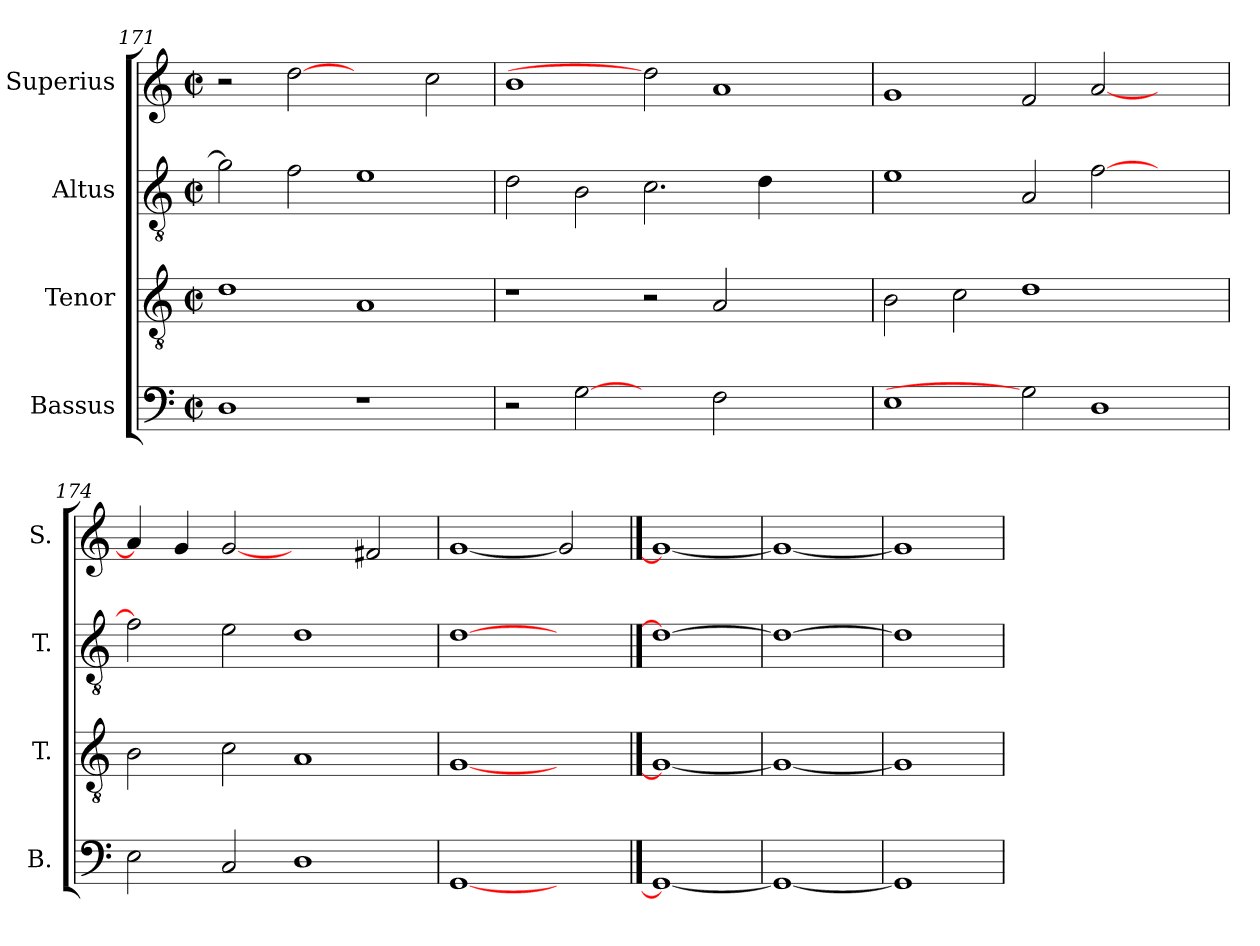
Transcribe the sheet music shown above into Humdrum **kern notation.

**kern	**kern	**kern	**kern
*part4	*part3	*part2	*part1
*staff4	*staff3	*staff2	*staff1
*I"Bassus	*I"Tenor	*I"Altus	*I"Superius
*I'B.	*I'T.	*I'T.	*I'S.
*clefF4	*clefGv2	*clefGv2	*clefG2
*	*ITrd7c12	*ITrd7c12	*
*k[]	*k[]	*k[]	*k[]
*C:	*C:	*C:	*C:
*M2/2	*M2/2	*M2/2	*M2/2
*met(c|)	*met(c|)	*met(c|)	*met(c|)
=171	=171	=171	=171
1Di	1Di	2Gi\]	2r
.	.	2Fi\	[2ddi
1r	1AAi	1Ei	2ryy
.	.	.	2cci\
=172	=172	=172	=172
2r	1r	2Di\	1bi
[2Gi	.	2BBi\	.
2ryy	2r	2.Ci\	2ddi]
2Fi\	2AAi/	.	1ai
.	.	4Di\	.
2ryy	2ryy	2ryy	.
!!LO:LB:g=z
=173	=173	=173	=173
1Ei	2BBi\	1Ei	1gi
.	2Ci\	.	.
2Gi]	1Di	2AAi/	2fi/
1Di	.	[>2Fi\	[<2ai/
.	2ryy	2ryy	2ryy
=174	=174	=174	=174
2Ei\	2BBi\	2Fi\]	4ai/]
.	.	.	4gi/
2Ci/	2Ci\	2Ei\	[2gi
1Di	1AAi	1Di	2ryy
.	.	.	2f#Xi/
=175	=175	=175	=175
[1GGi	[1GGi	[1Di	[1gi
2ryy	2ryy	2ryy	2gi]
==176	==176	==176	==176
1GGi_	1GGi_	1Di_	1gi_
=177	=177	=177	=177
1GGi_	1GGi_	1Di_	1gi_
=178	=178	=178	=178
1GGi]	1GGi]	1Di]	1gi]
=	=	=	=
*-	*-	*-	*-
